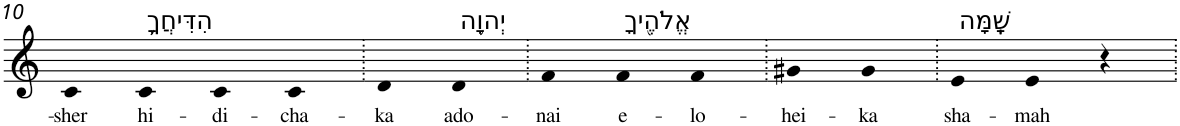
**kern	**text
*part1	*part1
*staff1	*staff1
*I"Piano	*
*I'Pno	*
!!LO:PB:g=z
*clefG2	*
*k[]	*
=10	=10
!	!LO:LY:b
4c	-sher
!LO:TX:a:t=הִדִּיחֲךָ֛	!
!	!LO:LY:b
4c	hi-
!	!LO:LY:b
4c	-di-
!	!LO:LY:b
4c	-cha-
=11.	=11.
!	!LO:LY:b
4d	-ka
!LO:TX:a:t=יְהוָ֥ה	!
!	!LO:LY:b
4d	ado-
=12.	=12.
!	!LO:LY:b
4f	-nai
!LO:TX:a:t=אֱלֹהֶ֖יךָ	!
!	!LO:LY:b
4f	e-
!	!LO:LY:b
4f	-lo-
=13.	=13.
!	!LO:LY:b
4g#X	-hei-
!	!LO:LY:b
4g#	-ka
=14.	=14.
!LO:TX:a:t=שָֽׁמָּה	!
!	!LO:LY:b
4e	sha-
!	!LO:LY:b
4e	-mah
4r	.
=.	=.
*-	*-
